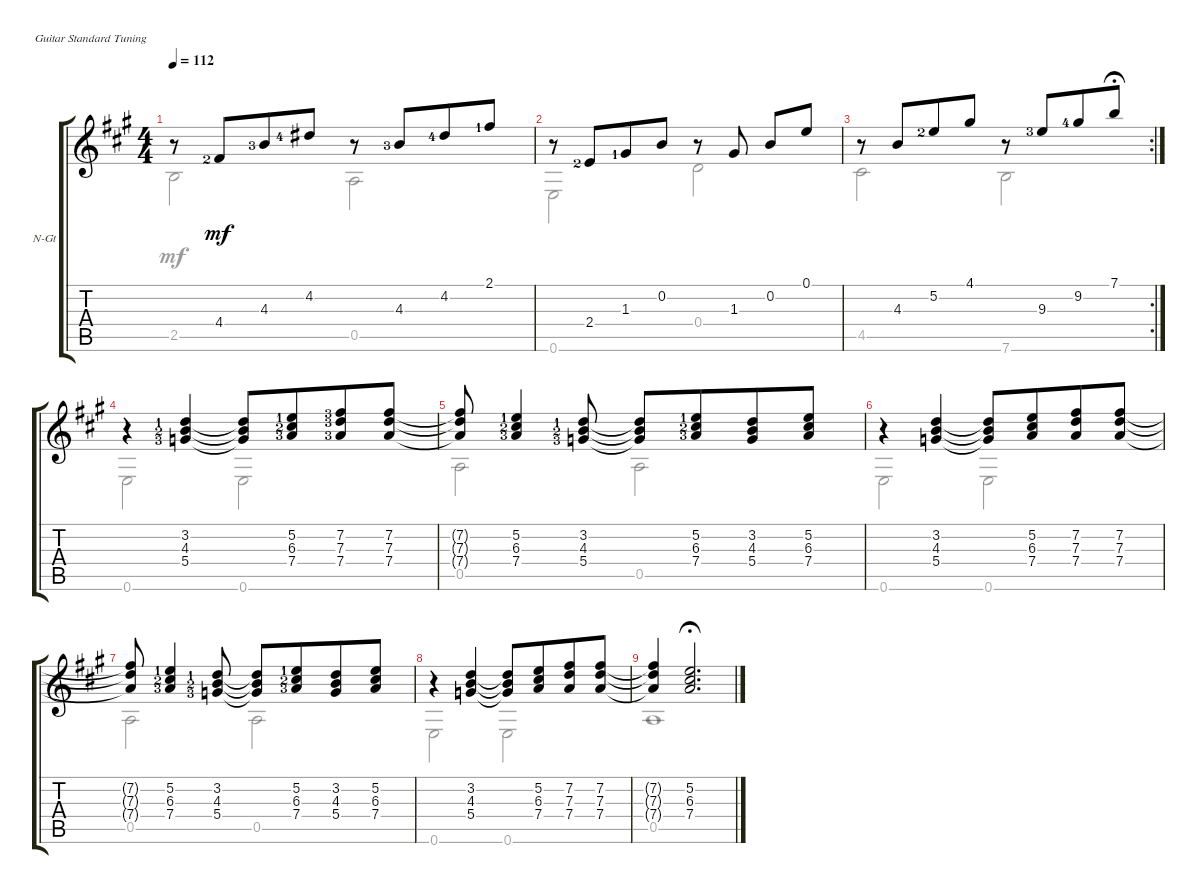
\defaultSystemsLayout 4
\bracketExtendMode groupsimilarinstruments
\firstSystemTrackNameOrientation horizontal
\otherSystemsTrackNameOrientation horizontal
\track ("Nylon Guitar" "N-Gt") {instrument acousticguitarnylon}
\staff {score tabs}
\tuning (E4 B3 G3 D3 A2 E2)
\voice
\ts (4 4)
\tempo 112
\clef g2
\ks a
r.8{dy mf} 4.4{lf 3}.8{beam merge} 4.3{lf 4}.8 4.2{lf 5}.8 r.8 4.3{lf 4}.8{beam merge} 4.2{lf 5}.8 2.1{lf 2}.8 |
r.8 2.4{lf 3}.8{beam merge} 1.3{lf 2}.8 0.2.8 r.8 1.3.8 0.2.8 0.1.8 |
\rc 2
r.8 4.3.8{beam merge} 5.2{lf 3}.8 4.1.8 r.8 9.3{lf 4}.8{beam merge} 9.2{lf 5}.8 7.1.8{fermata (medium 0.23)} |
r.4 (3.2{lf 2} 4.3{lf 3} 5.4{lf 4}).4 (3.2{t} 4.3{t} 5.4{t}).8 (5.2{lf 2} 6.3{lf 3} 7.4{lf 4}).8{beam merge} (7.2{lf 4} 7.3{lf 4} 7.4{lf 4}).8 (7.2 7.3 7.4).8 |
(7.2{t} 7.3{t} 7.4{t}).8 (5.2{lf 2} 6.3{lf 3} 7.4{lf 4}).4 (3.2{lf 2} 4.3{lf 3} 5.4{lf 4}).8 (3.2{t} 4.3{t} 5.4{t}).8 (5.2{lf 2} 6.3{lf 3} 7.4{lf 4}).8{beam merge} (3.2 4.3 5.4).8 (5.2 6.3 7.4).8 |
r.4 (3.2 4.3 5.4).4 (3.2{t} 4.3{t} 5.4{t}).8 (5.2 6.3 7.4).8{beam merge} (7.2 7.3 7.4).8 (7.2 7.3 7.4).8 |
(7.2{t} 7.3{t} 7.4{t}).8 (5.2{lf 2} 6.3{lf 3} 7.4{lf 4}).4 (3.2{lf 2} 4.3{lf 3} 5.4{lf 4}).8 (3.2{t} 4.3{t} 5.4{t}).8 (5.2{lf 2} 6.3{lf 3} 7.4{lf 4}).8{beam merge} (3.2 4.3 5.4).8 (5.2 6.3 7.4).8 |
r.4 (3.2 4.3 5.4).4 (3.2{t} 4.3{t} 5.4{t}).8 (5.2 6.3 7.4).8{beam merge} (7.2 7.3 7.4).8 (7.2 7.3 7.4).8 |
(7.2{t} 7.3{t} 7.4{t}).4 (5.2 6.3 7.4).2{d fermata (medium 1)}
\voice
\clef g2
\ottava regular
\simile none
\ks a
2.5.2{dy mf} 0.5.2 |
0.6.2 0.4.2 |
4.5.2 7.6.2 |
0.6.2 0.6.2 |
0.5.2 0.5.2 |
0.6.2 0.6.2 |
0.5.2 0.5.2 |
0.6.2 0.6.2 |
0.5.1
